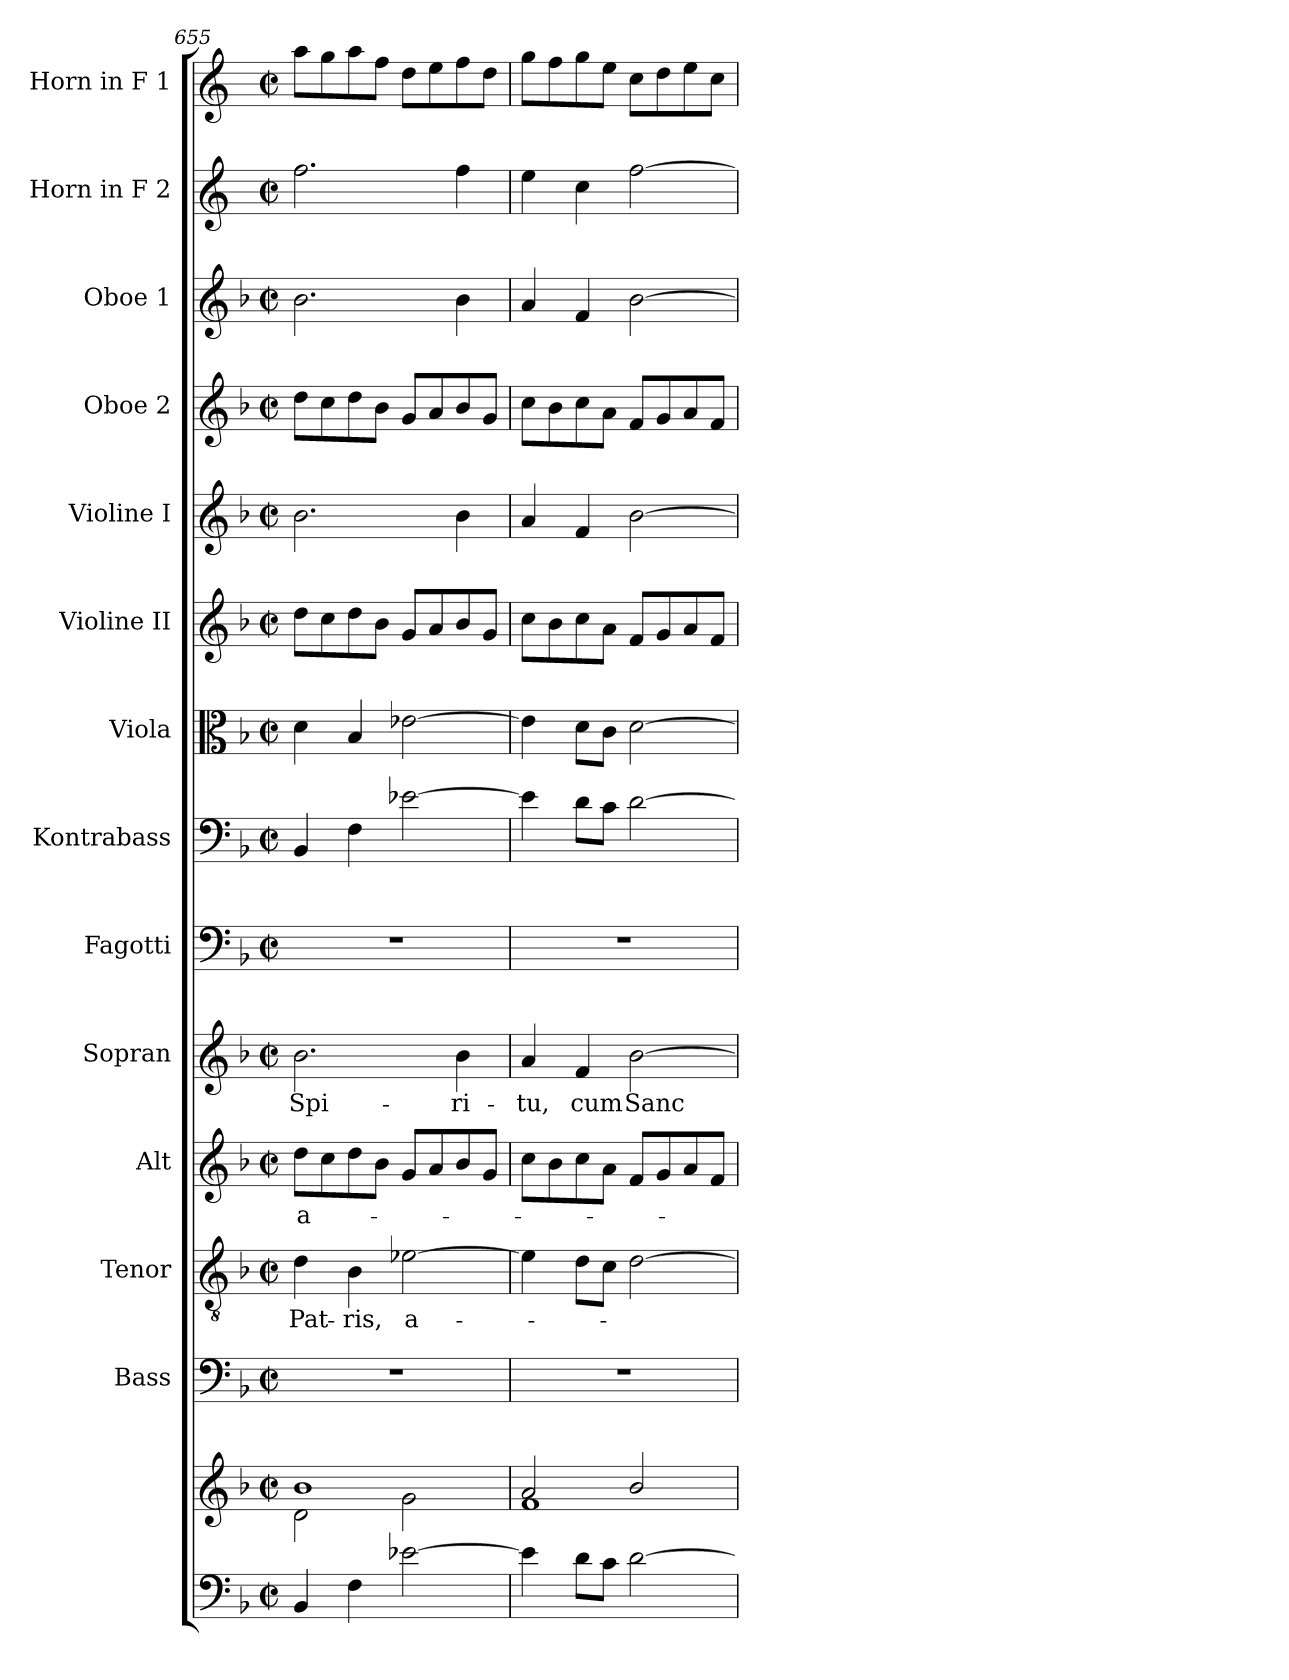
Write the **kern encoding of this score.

**kern	**kern	**kern	**kern	**text	**kern	**text	**kern	**text	**kern	**kern	**kern	**kern	**kern	**kern	**kern	**kern	**kern
*part14	*part14	*part13	*part12	*part12	*part11	*part11	*part10	*part10	*part9	*part8	*part7	*part6	*part5	*part4	*part3	*part2	*part1
*staff15	*staff14	*staff13	*staff12	*staff12	*staff11	*staff11	*staff10	*staff10	*staff9	*staff8	*staff7	*staff6	*staff5	*staff4	*staff3	*staff2	*staff1
*	*	*I"Bass	*I"Tenor	*	*I"Alt	*	*I"Sopran	*	*I"Fagotti	*I"Kontrabass	*I"Viola	*I"Violine II	*I"Violine I	*I"Oboe 2	*I"Oboe 1	*I"Horn in F 2	*I"Horn in F 1
*	*	*I'B.	*I'T.	*	*I'A.	*	*I'S.	*	*I'Fg.	*I'Kb.	*I'Vla.	*I'Vl. II	*I'Vl. I	*I'Ob. 2	*I'Ob. 1	*	*
!!LO:PB:g=z
*clefF4	*clefG2	*clefF4	*clefGv2	*	*clefG2	*	*clefG2	*	*clefF4	*clefF4	*clefC3	*clefG2	*clefG2	*clefG2	*clefG2	*clefG2	*clefG2
*	*	*	*	*	*	*	*	*	*	*ITrd7c12	*	*	*	*	*	*ITrd4c7	*ITrd4c7
*k[b-]	*k[b-]	*k[b-]	*k[b-]	*	*k[b-]	*	*k[b-]	*	*k[b-]	*k[b-]	*k[b-]	*k[b-]	*k[b-]	*k[b-]	*k[b-]	*k[b-]	*k[b-]
*F:	*F:	*F:	*F:	*	*F:	*	*F:	*	*F:	*F:	*F:	*F:	*F:	*F:	*F:	*F:	*F:
*M2/2	*M2/2	*M2/2	*M2/2	*	*M2/2	*	*M2/2	*	*M2/2	*M2/2	*M2/2	*M2/2	*M2/2	*M2/2	*M2/2	*M2/2	*M2/2
*met(c|)	*met(c|)	*met(c|)	*met(c|)	*	*met(c|)	*	*met(c|)	*	*met(c|)	*met(c|)	*met(c|)	*met(c|)	*met(c|)	*met(c|)	*met(c|)	*met(c|)	*met(c|)
=655	=655	=655	=655	=655	=655	=655	=655	=655	=655	=655	=655	=655	=655	=655	=655	=655	=655
*	*^	*	*	*	*	*	*	*	*	*	*	*	*	*	*	*	*
!	!	!	!	!	!LO:LY:b	!	!LO:LY:b	!	!LO:LY:b	!	!	!	!	!	!	!	!	!
4BB-/	1b-	2d\	1r	4d\	Pat-	8dd\L	a-	2.b-\	Spi-	1r	4BBB-/	4d\	8dd\L	2.b-\	8dd\L	2.b-\	2.b-\	8dd\L
.	.	.	.	.	.	8cc\	.	.	.	.	.	.	8cc\	.	8cc\	.	.	8cc\
!	!	!	!	!	!LO:LY:b	!	!	!	!	!	!	!	!	!	!	!	!	!
4F\	.	.	.	4B-\	-ris,	8dd\	.	.	.	.	4FF\	4B-/	8dd\	.	8dd\	.	.	8dd\
.	.	.	.	.	.	8b-\J	.	.	.	.	.	.	8b-\J	.	8b-\J	.	.	8b-\J
!	!	!	!	!	!LO:LY:b	!	!	!	!	!	!	!	!	!	!	!	!	!
[2e-X\	.	2g\	.	[2e-X\	a-	8g/L	.	.	.	.	[2E-X\	[2e-X\	8g/L	.	8g/L	.	.	8g\L
.	.	.	.	.	.	8a/	.	.	.	.	.	.	8a/	.	8a/	.	.	8a\
!	!	!	!	!	!	!	!	!	!LO:LY:b	!	!	!	!	!	!	!	!	!
.	.	.	.	.	.	8b-/	.	4b-\	-ri-	.	.	.	8b-/	4b-\	8b-/	4b-\	4b-\	8b-\
.	.	.	.	.	.	8g/J	.	.	.	.	.	.	8g/J	.	8g/J	.	.	8g\J
=656	=656	=656	=656	=656	=656	=656	=656	=656	=656	=656	=656	=656	=656	=656	=656	=656	=656	=656
!	!	!	!	!	!	!	!	!	!LO:LY:b	!	!	!	!	!	!	!	!	!
4e-\]	2a/	1f	1r	4e-\]	.	8cc\L	.	4a/	-tu,	1r	4E-\]	4e-\]	8cc\L	4a/	8cc\L	4a/	4a\	8cc\L
.	.	.	.	.	.	8b-\	.	.	.	.	.	.	8b-\	.	8b-\	.	.	8b-\
!	!	!	!	!	!	!	!	!	!LO:LY:b	!	!	!	!	!	!	!	!	!
8d\L	.	.	.	8d\L	.	8cc\	.	4f/	cum	.	8D\L	8d\L	8cc\	4f/	8cc\	4f/	4f\	8cc\
8c\J	.	.	.	8c\J	.	8a\J	.	.	.	.	8C\J	8c\J	8a\J	.	8a\J	.	.	8a\J
!	!	!	!	!	!	!	!	!	!LO:LY:b	!	!	!	!	!	!	!	!	!
[2d\	2b-/	.	.	[2d\	.	8f/L	.	[2b-\	Sanc-	.	[2D\	[2d\	8f/L	[2b-\	8f/L	[2b-\	[2b-\	8f\L
.	.	.	.	.	.	8g/	.	.	.	.	.	.	8g/	.	8g/	.	.	8g\
.	.	.	.	.	.	8a/	.	.	.	.	.	.	8a/	.	8a/	.	.	8a\
.	.	.	.	.	.	8f/J	.	.	.	.	.	.	8f/J	.	8f/J	.	.	8f\J
*	*v	*v	*	*	*	*	*	*	*	*	*	*	*	*	*	*	*	*
=	=	=	=	=	=	=	=	=	=	=	=	=	=	=	=	=	=
*-	*-	*-	*-	*-	*-	*-	*-	*-	*-	*-	*-	*-	*-	*-	*-	*-	*-
